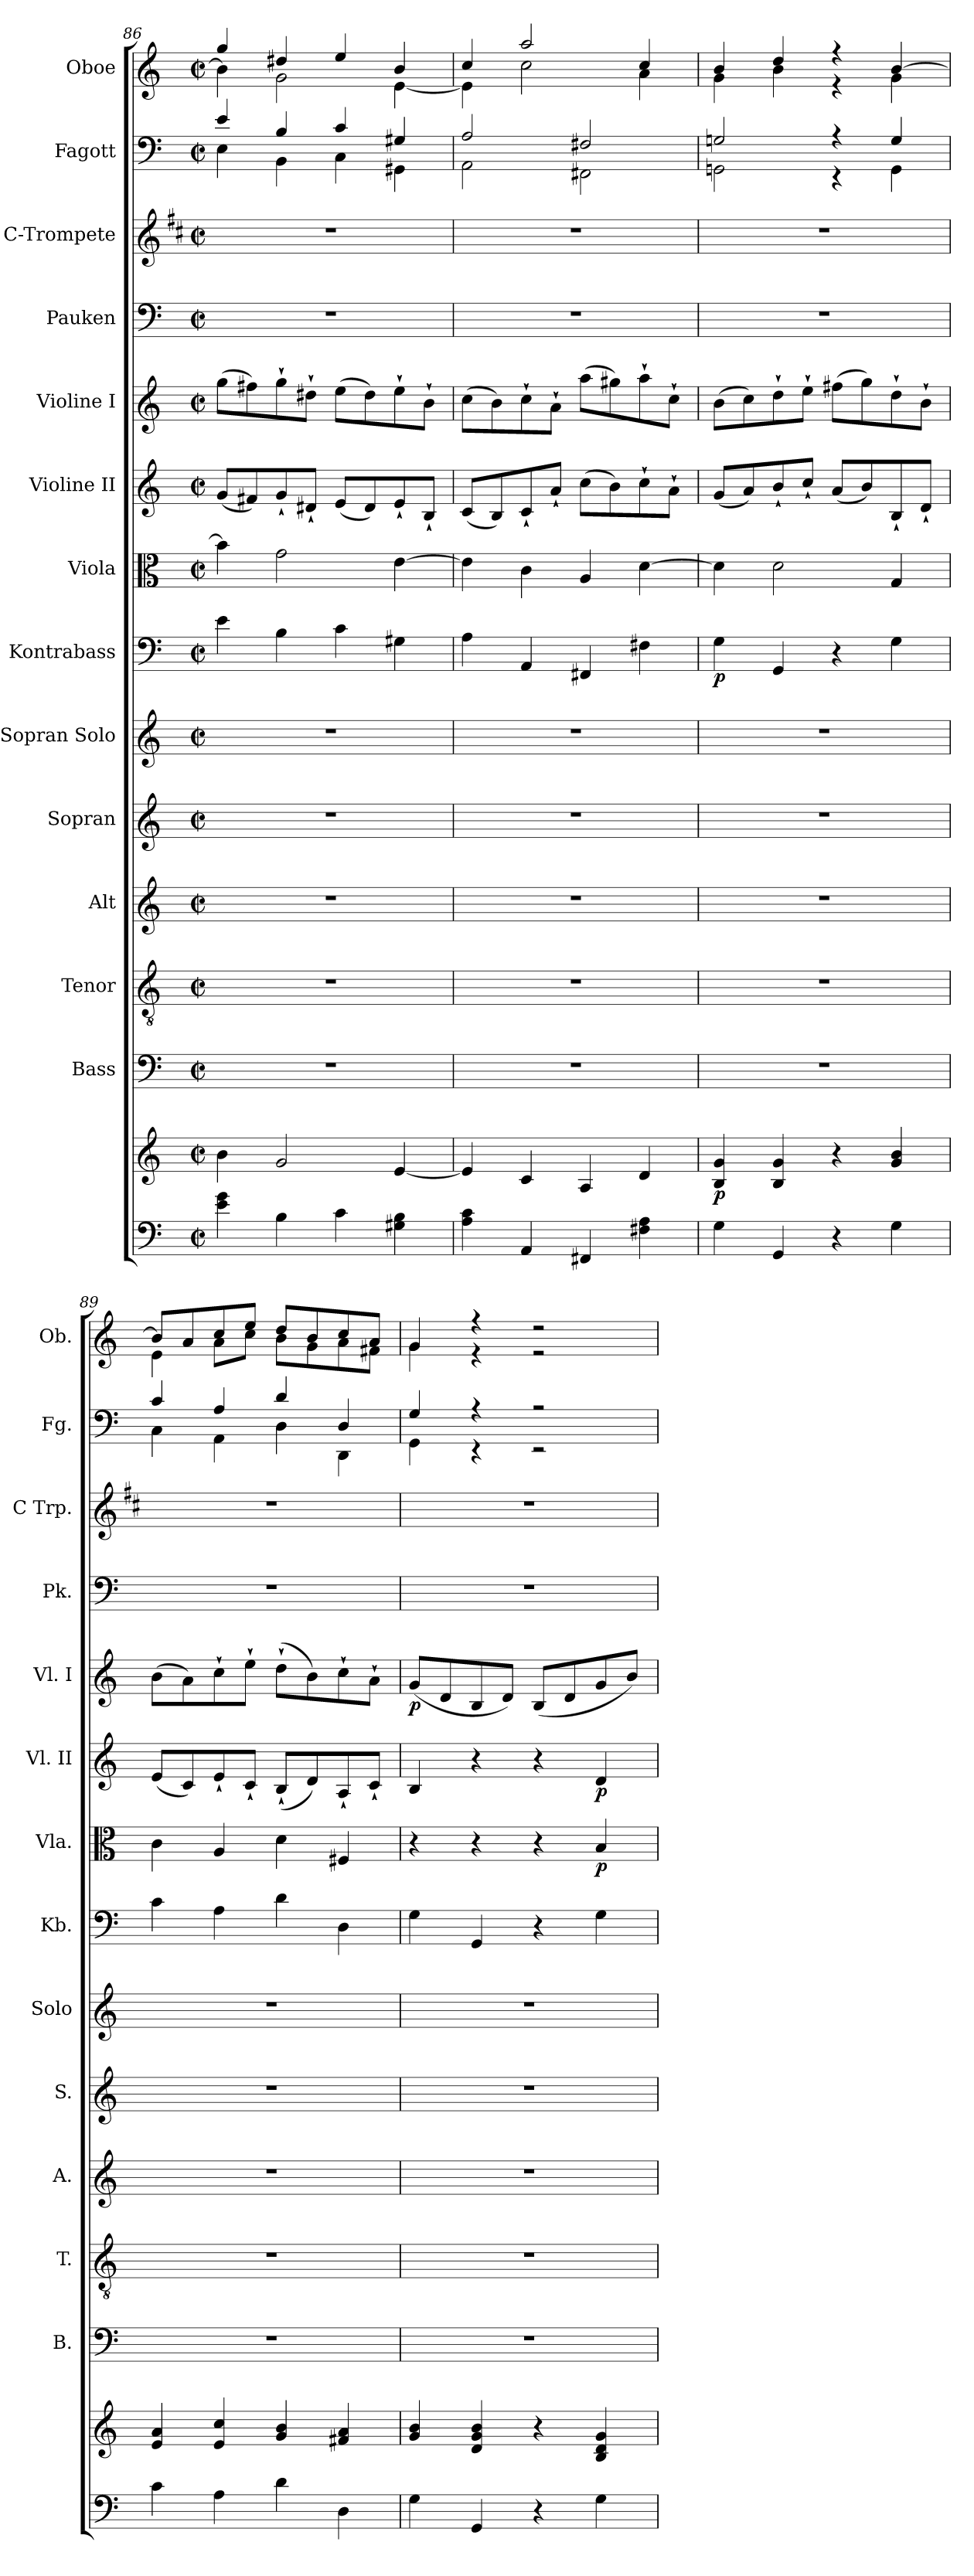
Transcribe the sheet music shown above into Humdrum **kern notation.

**kern	**kern	**dynam	**kern	**kern	**kern	**kern	**kern	**kern	**dynam	**kern	**dynam	**kern	**dynam	**kern	**dynam	**kern	**kern	**kern	**kern
*part14	*part14	*part14	*part13	*part12	*part11	*part10	*part9	*part8	*part8	*part7	*part7	*part6	*part6	*part5	*part5	*part4	*part3	*part2	*part1
*staff15	*staff14	*staff14/15	*staff13	*staff12	*staff11	*staff10	*staff9	*staff8	*staff8	*staff7	*staff7	*staff6	*staff6	*staff5	*staff5	*staff4	*staff3	*staff2	*staff1
*	*	*	*I"Bass	*I"Tenor	*I"Alt	*I"Sopran	*I"Sopran Solo	*I"Kontrabass	*	*I"Viola	*	*I"Violine II	*	*I"Violine I	*	*I"Pauken	*I"C-Trompete	*I"Fagott	*I"Oboe
*	*	*	*I'B.	*I'T.	*I'A.	*I'S.	*I'Solo	*I'Kb.	*	*I'Vla.	*	*I'Vl. II	*	*I'Vl. I	*	*I'Pk.	*I'C Trp.	*I'Fg.	*I'Ob.
*clefF4	*clefG2	*	*clefF4	*clefGv2	*clefG2	*clefG2	*clefG2	*clefF4	*	*clefC3	*	*clefG2	*	*clefG2	*	*clefF4	*clefG2	*clefF4	*clefG2
*	*	*	*	*	*	*	*	*ITrd7c12	*	*	*	*	*	*	*	*	*ITrd1c2	*	*
*k[]	*k[]	*	*k[]	*k[]	*k[]	*k[]	*k[]	*k[]	*	*k[]	*	*k[]	*	*k[]	*	*k[]	*k[]	*k[]	*k[]
*C:	*C:	*	*C:	*C:	*C:	*C:	*C:	*C:	*	*C:	*	*C:	*	*C:	*	*C:	*C:	*C:	*C:
*M2/2	*M2/2	*	*M2/2	*M2/2	*M2/2	*M2/2	*M2/2	*M2/2	*	*M2/2	*	*M2/2	*	*M2/2	*	*M2/2	*M2/2	*M2/2	*M2/2
*met(c|)	*met(c|)	*	*met(c|)	*met(c|)	*met(c|)	*met(c|)	*met(c|)	*met(c|)	*	*met(c|)	*	*met(c|)	*	*met(c|)	*	*met(c|)	*met(c|)	*met(c|)	*met(c|)
=86	=86	=86	=86	=86	=86	=86	=86	=86	=86	=86	=86	=86	=86	=86	=86	=86	=86	=86	=86
*	*	*	*	*	*	*	*	*	*	*	*	*	*	*	*	*	*	*^	*^
4e\ 4g\	4b\	.	1r	1r	1r	1r	1r	4E\	.	4b\]	.	(<8g/L	.	(>8gg\L	.	1r	1r	4e/	4E\	4gg/	4b\]
.	.	.	.	.	.	.	.	.	.	.	.	8f#X/)	.	8ff#X\)	.	.	.	.	.	.	.
4B\	2g/	.	.	.	.	.	.	4BB\	.	2g\	.	8g`</	.	8gg`>\	.	.	.	4B/	4BB\	4dd#X/	2g\
.	.	.	.	.	.	.	.	.	.	.	.	8d#X`</J	.	8dd#X`>\J	.	.	.	.	.	.	.
4c\	.	.	.	.	.	.	.	4C\	.	.	.	(<8e/L	.	(>8ee\L	.	.	.	4c/	4C\	4ee/	.
.	.	.	.	.	.	.	.	.	.	.	.	8d#/)	.	8dd#\)	.	.	.	.	.	.	.
4G#X\ 4B\	[4e/	.	.	.	.	.	.	4GG#X\	.	[4e\	.	8e`</	.	8ee`>\	.	.	.	4G#X/	4GG#X\	4b/	[<4e\
.	.	.	.	.	.	.	.	.	.	.	.	8B`</J	.	8b`>\J	.	.	.	.	.	.	.
=87	=87	=87	=87	=87	=87	=87	=87	=87	=87	=87	=87	=87	=87	=87	=87	=87	=87	=87	=87	=87	=87
4A\ 4c\	4e/]	.	1r	1r	1r	1r	1r	4AA\	.	4e\]	.	(<8c/L	.	(>8cc\L	.	1r	1r	2A/	2AA\	4cc/	4e\]
.	.	.	.	.	.	.	.	.	.	.	.	8B/)	.	8b\)	.	.	.	.	.	.	.
4AA/	4c/	.	.	.	.	.	.	4AAA/	.	4c\	.	8c`</	.	8cc`>\	.	.	.	.	.	2aa/	2cc\
.	.	.	.	.	.	.	.	.	.	.	.	8a`</J	.	8a`>\J	.	.	.	.	.	.	.
4FF#X/	4A/	.	.	.	.	.	.	4FFF#X/	.	4A/	.	(>8cc\L	.	(>8aa\L	.	.	.	2F#X/	2FF#X\	.	.
.	.	.	.	.	.	.	.	.	.	.	.	8b\)	.	8gg#X\)	.	.	.	.	.	.	.
4F#X\ 4A\	4d/	.	.	.	.	.	.	4FF#X\	.	[4d\	.	8cc`>\	.	8aa`>\	.	.	.	.	.	4cc/	4a\
.	.	.	.	.	.	.	.	.	.	.	.	8a`>\J	.	8cc`>\J	.	.	.	.	.	.	.
!!LO:PB:g=z	!!
=88	=88	=88	=88	=88	=88	=88	=88	=88	=88	=88	=88	=88	=88	=88	=88	=88	=88	=88	=88	=88	=88
!	!	!LO:DY:b	!	!	!	!	!	!	!LO:DY:b	!	!	!	!	!	!	!	!	!	!	!	!
4G\	4B/ 4g/	p	1r	1r	1r	1r	1r	4GG\	p	4d\]	.	(<8g/L	.	(>8b\L	.	1r	1r	2Gn/	2GGn\	4b/	4g\
.	.	.	.	.	.	.	.	.	.	.	.	8a/)	.	8cc\)	.	.	.	.	.	.	.
4GG/	4B/ 4g/	.	.	.	.	.	.	4GGG/	.	2d\	.	8b`</	.	8dd`>\	.	.	.	.	.	4dd/	4b\
.	.	.	.	.	.	.	.	.	.	.	.	8cc`</J	.	8ee`>\J	.	.	.	.	.	.	.
4r	4r	.	.	.	.	.	.	4r	.	.	.	(<8a/L	.	(>8ff#X\L	.	.	.	4r	4r	4r	4r
.	.	.	.	.	.	.	.	.	.	.	.	8b/)	.	8gg\)	.	.	.	.	.	.	.
4G\	4g/ 4b/	.	.	.	.	.	.	4GG\	.	4G/	.	8B`</	.	8dd`>\	.	.	.	4G/	4GG\	[>4b/	4g\
.	.	.	.	.	.	.	.	.	.	.	.	8d`</J	.	8b`>\J	.	.	.	.	.	.	.
=89	=89	=89	=89	=89	=89	=89	=89	=89	=89	=89	=89	=89	=89	=89	=89	=89	=89	=89	=89	=89	=89
4c\	4e/ 4a/	.	1r	1r	1r	1r	1r	4C\	.	4c\	.	(<8e/L	.	(>8b\L	.	1r	1r	4c/	4C\	8b/L]	4e\
.	.	.	.	.	.	.	.	.	.	.	.	8c/)	.	8a\)	.	.	.	.	.	8a/	.
4A\	4e/ 4cc/	.	.	.	.	.	.	4AA\	.	4A/	.	8e`</	.	8cc`>\	.	.	.	4A/	4AA\	8cc/	8a\L
.	.	.	.	.	.	.	.	.	.	.	.	8c`</J	.	8ee`>\J	.	.	.	.	.	8ee/J	8cc\J
4d\	4g/ 4b/	.	.	.	.	.	.	4D\	.	4d\	.	(<8B`</L	.	(>8dd`>\L	.	.	.	4d/	4D\	8dd/L	8b\L
.	.	.	.	.	.	.	.	.	.	.	.	8d/)	.	8b\)	.	.	.	.	.	8b/	8g\
4D\	4f#X/ 4a/	.	.	.	.	.	.	4DD\	.	4F#X/	.	8A`</	.	8cc`>\	.	.	.	4D/	4DD\	8cc/	8a\
.	.	.	.	.	.	.	.	.	.	.	.	8c`</J	.	8a`>\J	.	.	.	.	.	8a/J	8f#X\J
=90	=90	=90	=90	=90	=90	=90	=90	=90	=90	=90	=90	=90	=90	=90	=90	=90	=90	=90	=90	=90	=90
!	!	!	!	!	!	!	!	!	!	!	!	!	!	!	!LO:DY:b	!	!	!	!	!	!
4G\	4g/ 4b/	.	1r	1r	1r	1r	1r	4GG\	.	4r	.	4B/	.	(<8g/L	p	1r	1r	4G/	4GG\	4g/	4g\
.	.	.	.	.	.	.	.	.	.	.	.	.	.	8d/	.	.	.	.	.	.	.
4GG/	4d/ 4g/ 4b/	.	.	.	.	.	.	4GGG/	.	4r	.	4r	.	8B/	.	.	.	4r	4r	4r	4r
.	.	.	.	.	.	.	.	.	.	.	.	.	.	8d/J)	.	.	.	.	.	.	.
4r	4r	.	.	.	.	.	.	4r	.	4r	.	4r	.	(<8B/L	.	.	.	2r	2r	2r	2r
.	.	.	.	.	.	.	.	.	.	.	.	.	.	8d/	.	.	.	.	.	.	.
!	!	!	!	!	!	!	!	!	!	!	!LO:DY:b	!	!LO:DY:b	!	!	!	!	!	!	!	!
4G\	4B/ 4d/ 4g/	.	.	.	.	.	.	4GG\	.	4B/	p	4d/	p	8g/	.	.	.	.	.	.	.
.	.	.	.	.	.	.	.	.	.	.	.	.	.	8b/J)	.	.	.	.	.	.	.
*	*	*	*	*	*	*	*	*	*	*	*	*	*	*	*	*	*	*v	*v	*	*
*	*	*	*	*	*	*	*	*	*	*	*	*	*	*	*	*	*	*	*v	*v
=	=	=	=	=	=	=	=	=	=	=	=	=	=	=	=	=	=	=	=
*-	*-	*-	*-	*-	*-	*-	*-	*-	*-	*-	*-	*-	*-	*-	*-	*-	*-	*-	*-
